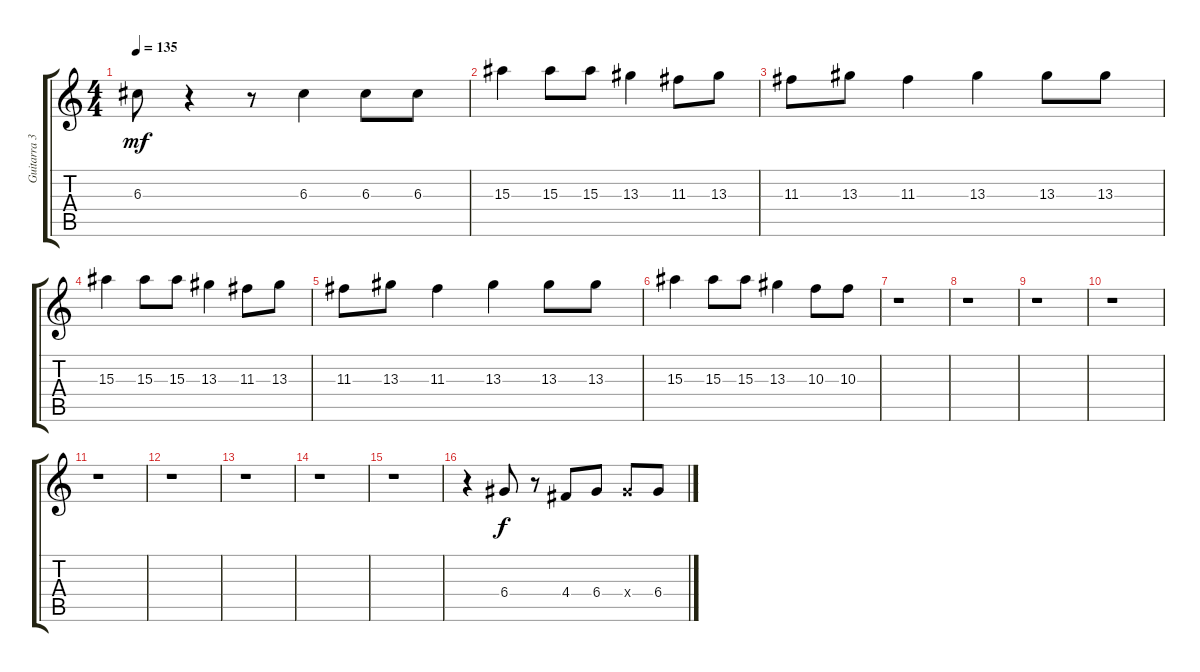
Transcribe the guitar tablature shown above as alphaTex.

\track ("Guitarra 3" "Guitarra 3") {instrument electricguitarjazz}
\staff {score tabs}
\tuning (E4 B3 G3 D3 A2 E2) {hide}
\ts (4 4)
\tempo 135
\clef g2
\ks c
6.3.8{dy mf} r.4 r.8 6.3.4 6.3.8 6.3.8 |
15.3.4 15.3.8 15.3.8 13.3.4 11.3.8 13.3.8 |
11.3.8 13.3.8 11.3.4 13.3.4 13.3.8 13.3.8 |
15.3.4 15.3.8 15.3.8 13.3.4 11.3.8 13.3.8 |
11.3.8 13.3.8 11.3.4 13.3.4 13.3.8 13.3.8 |
15.3.4 15.3.8 15.3.8 13.3.4 10.3.8 10.3.8 |
r.1 |
r.1 |
r.1 |
r.1 |
r.1 |
r.1 |
r.1 |
r.1 |
r.1 |
r.4 6.4.8{dy f} r.8 4.4.8 6.4.8 6.4{x}.8 6.4.8
